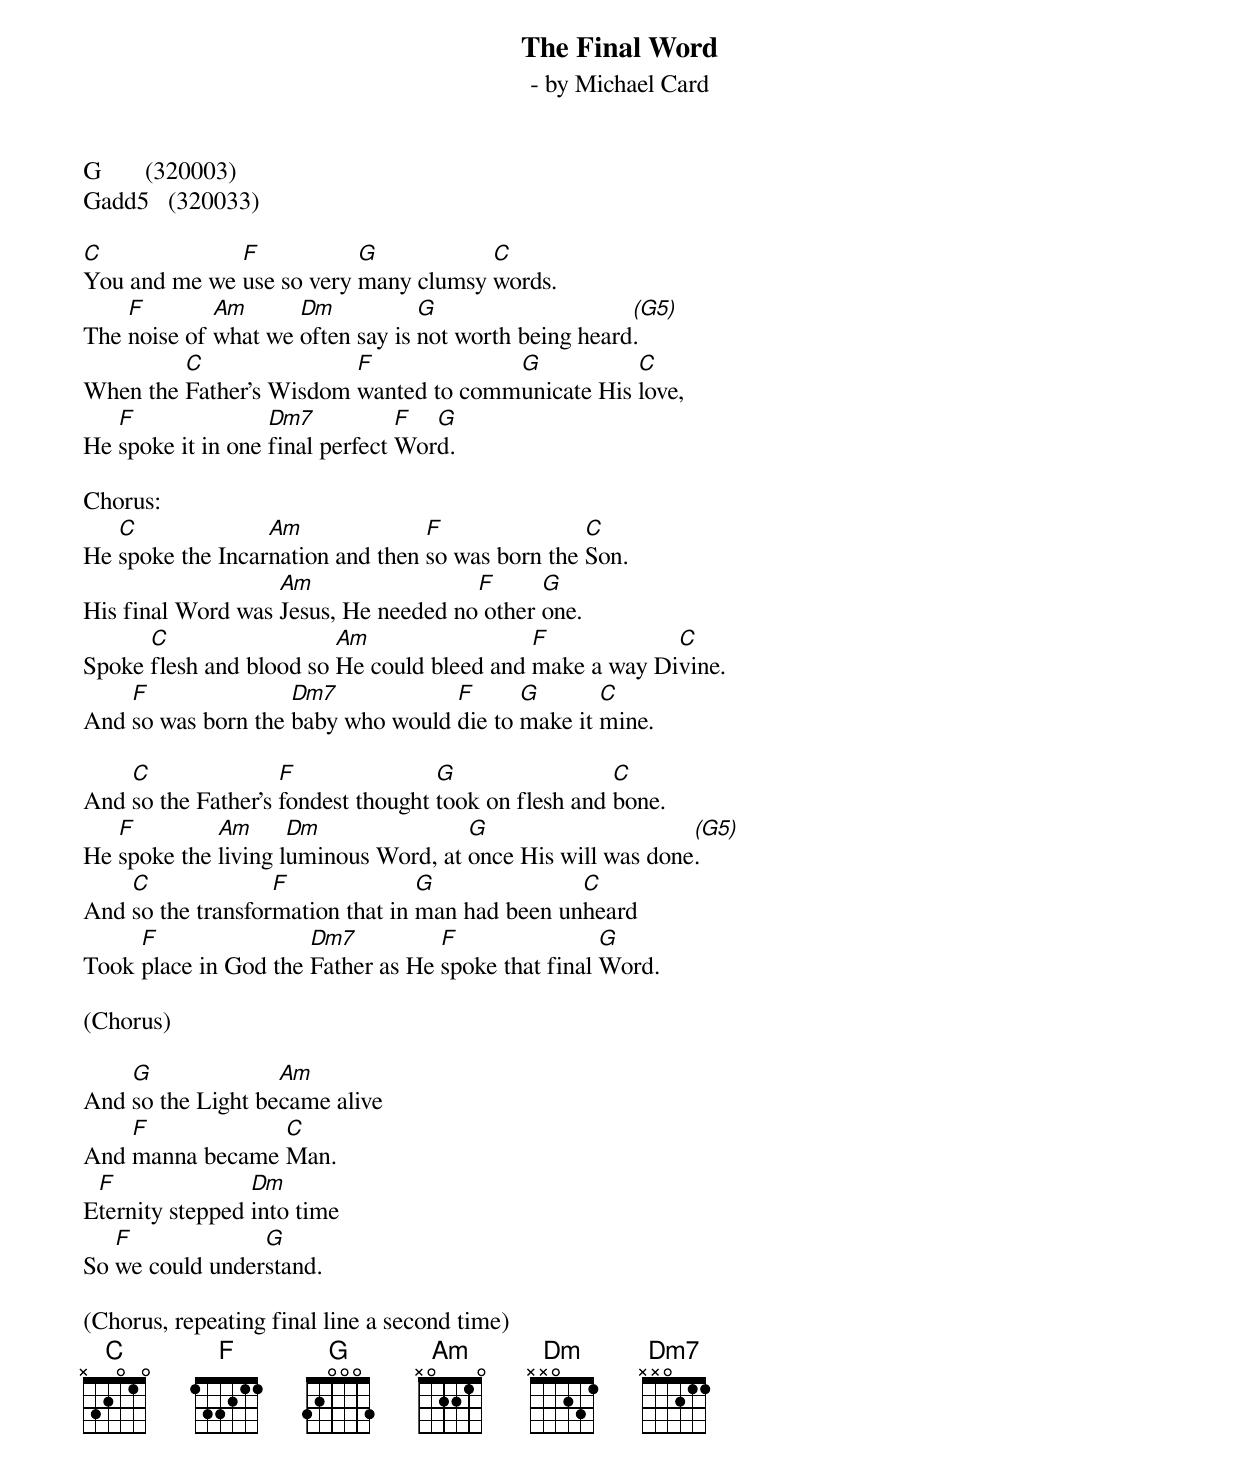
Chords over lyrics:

The Final Word
 - by Michael Card

G       (320003)
Gadd5   (320033)

C             F           G           C
You and me we use so very many clumsy words.
    F        Am      Dm           G                    (G5)
The noise of what we often say is not worth being heard.
         C               F             G           C
When the Father's Wisdom wanted to communicate His love,
   F               Dm7           F  G
He spoke it in one final perfect Word.

Chorus:
   C              Am              F               C
He spoke the Incarnation and then so was born the Son.
                   Am                 F      G
His final Word was Jesus, He needed no other one.
      C                  Am                 F            C
Spoke flesh and blood so He could bleed and make a way Divine.
    F               Dm7            F      G       C
And so was born the baby who would die to make it mine.

    C               F               G                 C
And so the Father's fondest thought took on flesh and bone.
   F         Am      Dm               G                     (G5)
He spoke the living luminous Word, at once His will was done.
    C              F              G              C
And so the transformation that in man had been unheard
     F                Dm7          F                G
Took place in God the Father as He spoke that final Word.

(Chorus)

    G              Am
And so the Light became alive
    F            C
And manna became Man.
 F               Dm
Eternity stepped into time
   F             G
So we could understand.

(Chorus, repeating final line a second time)
